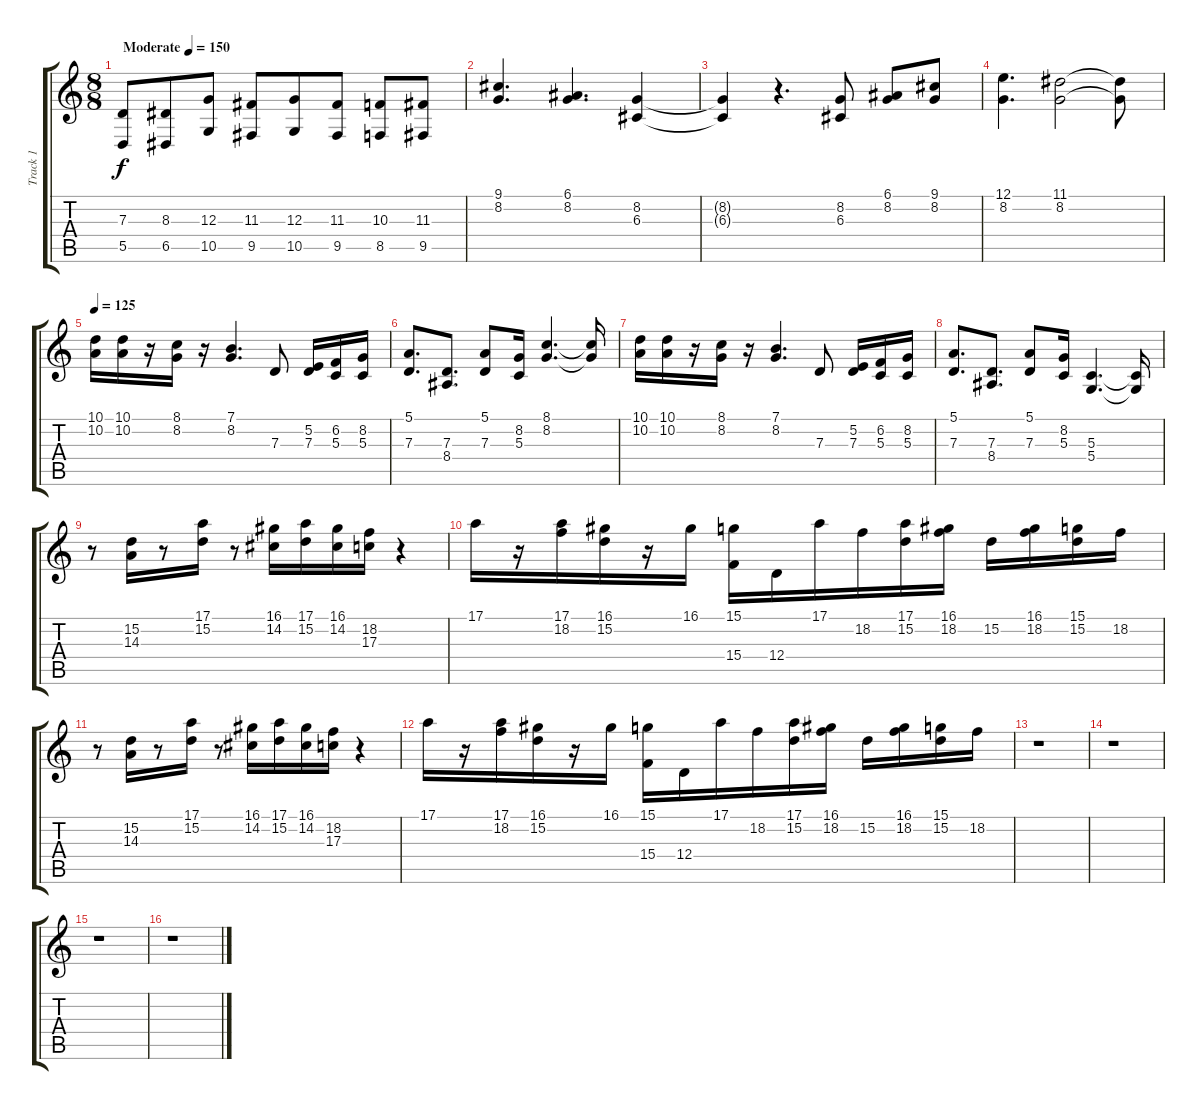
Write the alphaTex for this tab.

\track ("Track 1" "Track 1") {instrument lead2sawtooth}
\staff {score tabs}
\tuning (E4 B3 G3 D3 A2 E2) {hide}
\ts (8 8)
\tempo (150 "Moderate")
\clef g2
\ks c
(7.3 5.5).8{dy f instrument lead2sawtooth} (8.3 6.5).8 (12.3 10.5).8 (11.3 9.5).8 (12.3 10.5).8 (11.3 9.5).8 (10.3 8.5).8 (11.3 9.5).8 |
(9.1 8.2).4{d} (6.1 8.2).4{d} (8.2 6.3).4 |
(8.2{t} 6.3{t}).4 r.4{d} (8.2 6.3).8 (6.1 8.2).8 (9.1 8.2).8 |
(12.1 8.2).4{d} (11.1 8.2).2 (11.1{t} 8.2{t}).8 |
\tempo 125
(10.1 10.2).16 (10.1 10.2).16 r.16 (8.1 8.2).16 r.16 (7.1 8.2).4{d} 7.3.8 (5.2 7.3).16 (6.2 5.3).16 (8.2 5.3).16 |
(5.1 7.3).8{d} (7.3 8.4).8{d} (5.1 7.3).8 (8.2 5.3).16 (8.1 8.2).4{d} (8.1{t} 8.2{t}).16 |
(10.1 10.2).16 (10.1 10.2).16 r.16 (8.1 8.2).16 r.16 (7.1 8.2).4{d} 7.3.8 (5.2 7.3).16 (6.2 5.3).16 (8.2 5.3).16 |
(5.1 7.3).8{d} (7.3 8.4).8{d} (5.1 7.3).8 (8.2 5.3).16 (5.3 5.4).4{d} (5.3{t} 5.4{t}).16 |
r.8 (15.2 14.3).16 r.8 (17.1 15.2).16 r.8 (16.1 14.2).16 (17.1 15.2).16 (16.1 14.2).16 (18.2 17.3).16 r.4 |
17.1.16 r.16 (17.1 18.2).16 (16.1 15.2).16 r.16 16.1.16 (15.1 15.4).16 12.4.16 17.1.16 18.2.16 (17.1 15.2).16 (16.1 18.2).16 15.2.16 (16.1 18.2).16 (15.1 15.2).16 18.2.16 |
r.8 (15.2 14.3).16 r.8 (17.1 15.2).16 r.8 (16.1 14.2).16 (17.1 15.2).16 (16.1 14.2).16 (18.2 17.3).16 r.4 |
17.1.16 r.16 (17.1 18.2).16 (16.1 15.2).16 r.16 16.1.16 (15.1 15.4).16 12.4.16 17.1.16 18.2.16 (17.1 15.2).16 (16.1 18.2).16 15.2.16 (16.1 18.2).16 (15.1 15.2).16 18.2.16 |
r.1 |
r.1 |
r.1 |
r.1
